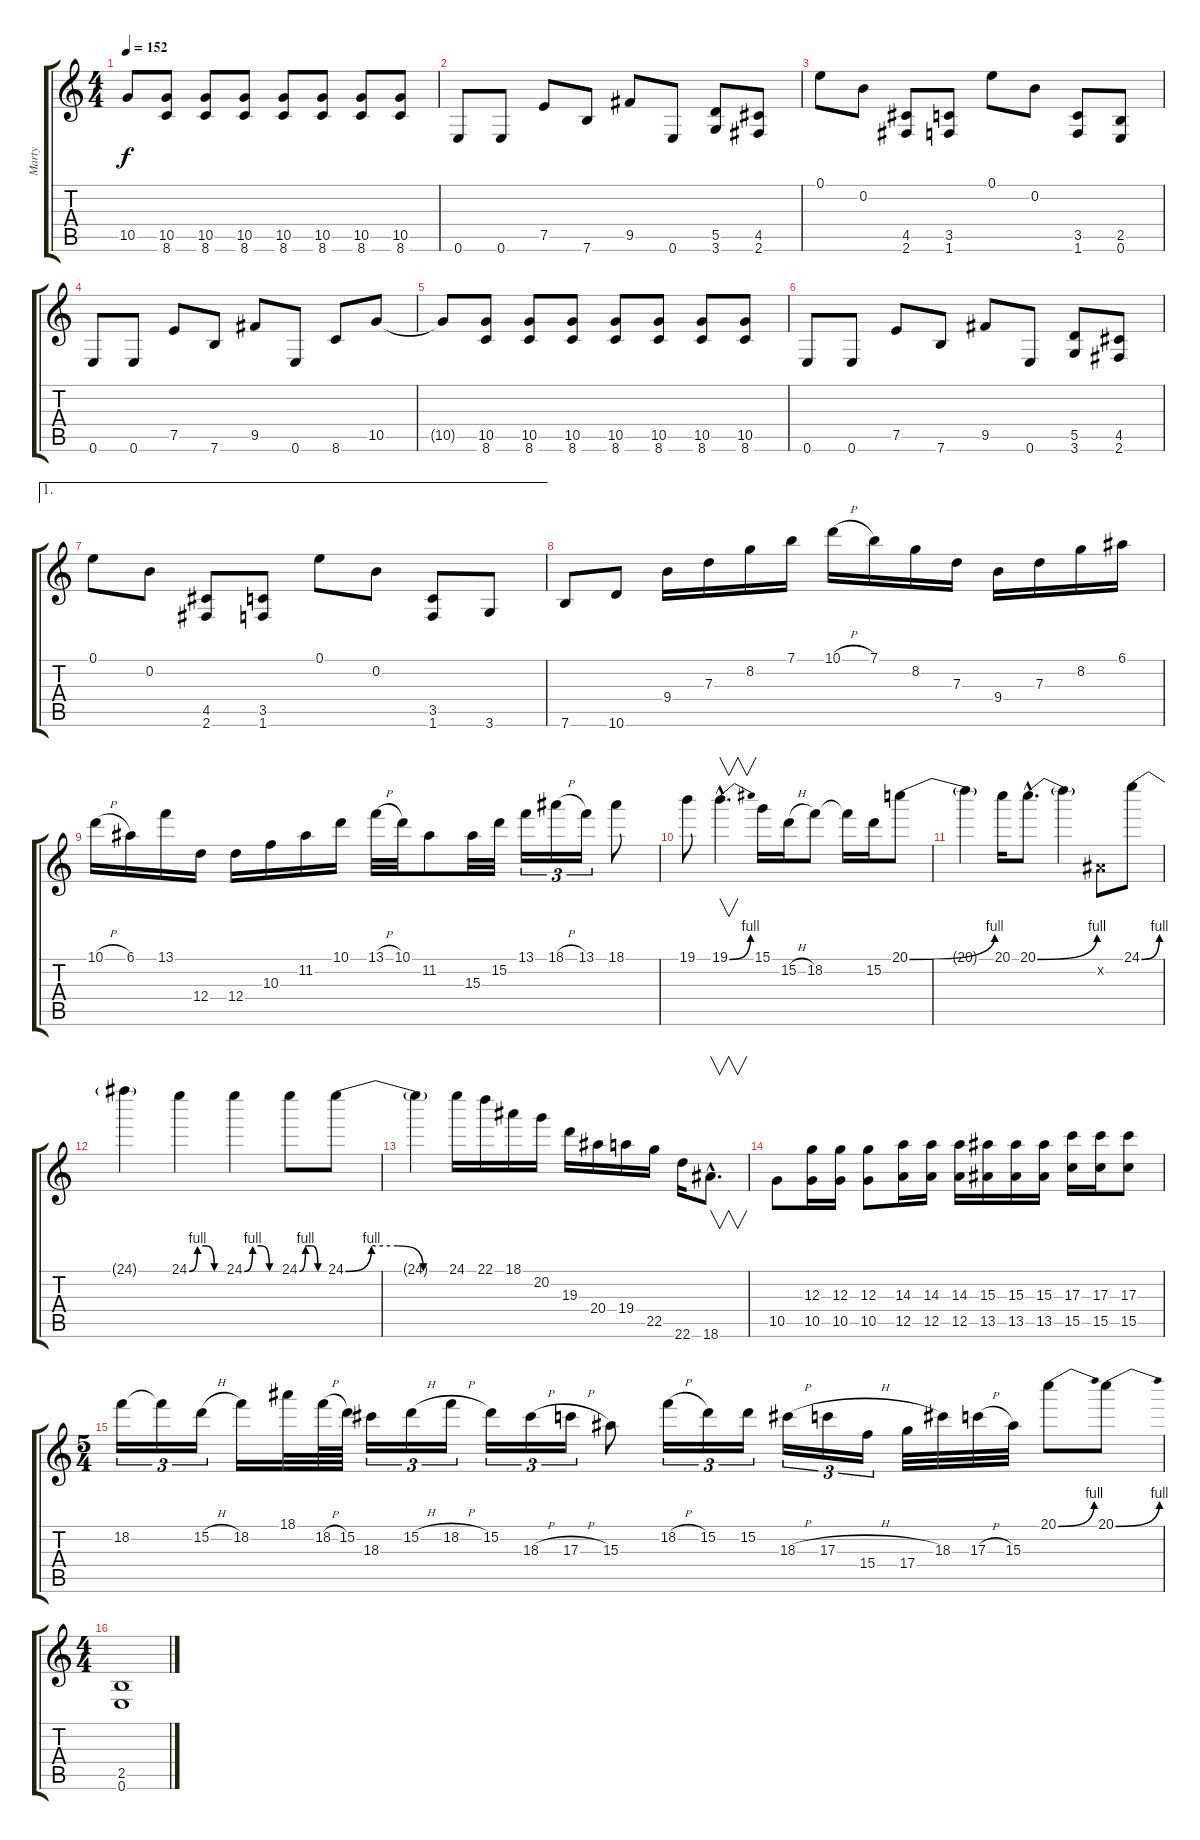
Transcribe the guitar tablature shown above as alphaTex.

\track ("Marty" "Marty") {instrument distortionguitar}
\staff {score tabs}
\tuning (E4 B3 G3 D3 A2 E2) {hide}
\ts (4 4)
\tempo 152
\clef g2
\ks c
10.5{t}.8{dy f} (10.5 8.6).8 (10.5 8.6).8 (10.5 8.6).8 (10.5 8.6).8 (10.5 8.6).8 (10.5 8.6).8 (10.5 8.6).8 |
0.6.8 0.6.8 7.5.8 7.6.8 9.5.8 0.6.8 (5.5 3.6).8 (4.5 2.6).8 |
0.1.8 0.2.8 (4.5 2.6).8 (3.5 1.6).8 0.1.8 0.2.8 (3.5 1.6).8 (2.5 0.6).8 |
0.6.8 0.6.8 7.5.8 7.6.8 9.5.8 0.6.8 8.6.8 10.5.8 |
10.5{t}.8 (10.5 8.6).8 (10.5 8.6).8 (10.5 8.6).8 (10.5 8.6).8 (10.5 8.6).8 (10.5 8.6).8 (10.5 8.6).8 |
0.6.8 0.6.8 7.5.8 7.6.8 9.5.8 0.6.8 (5.5 3.6).8 (4.5 2.6).8 |
\ae 1
0.1.8 0.2.8 (4.5 2.6).8 (3.5 1.6).8 0.1.8 0.2.8 (3.5 1.6).8 3.6.8 |
7.6.8 10.6.8 9.4.16 7.3.16 8.2.16 7.1.16 10.1{h}.16 7.1.16 8.2.16 7.3.16 9.4.16 7.3.16 8.2.16 6.1.16 |
10.1{h}.16 6.1.16 13.1.16 12.4.16 12.4.16 10.3.16 11.2.16 10.1.16 13.1{h}.32 10.1.32 11.2.8 15.3.32 15.2.32 13.1.16{tu (3 2)} 18.1{h}.16{tu (3 2)} 13.1.16{tu (3 2)} 18.1.8 |
19.1.8 19.1{be (bend 0 0 60 4) hac}.4{v d} 15.1.16 15.2{h}.16 18.2.8 18.2{t}.16 15.2.16 20.1{be (bend 0 0 60 4)}.8 |
20.1{t}.4 20.1.16 20.1{be (bend 0 0 60 4) hac}.8{d} 20.1{t}.4 -1.2{x}.8 24.1{be (bend 0 0 60 4)}.8 |
24.1{t}.4 24.1{be (custom 0 0 15 4 30 4 45 0 60 0)}.4 24.1{be (custom 0 0 15 4 30 4 45 0 60 0)}.4 24.1{be (custom 0 0 15 4 30 4 45 0 60 0)}.8 24.1{be (custom 0 0 15 4 30 4 45 0 60 0)}.8 |
24.1{t}.4 24.1.16 22.1.16 18.1.16 20.2.16 19.3.16 20.4.16 19.4.16 22.5.16 22.6.16 18.6{hac}.8{v d} |
10.5.8 (12.3 10.5).16 (12.3 10.5).16 (12.3 10.5).8 (14.3 12.5).16 (14.3 12.5).16 (14.3 12.5).16 (15.3 13.5).16 (15.3 13.5).16 (15.3 13.5).16 (17.3 15.5).16 (17.3 15.5).16 (17.3 15.5).8 |
\ts (5 4)
18.2.16{tu (3 2)} 18.2{t}.16{tu (3 2)} 15.2{h}.16{tu (3 2)} 18.2.16 18.1.32 18.2{h}.64 15.2.64 18.3.16{tu (3 2)} 15.2{h}.16{tu (3 2)} 18.2{h}.16{tu (3 2)} 15.2.16{tu (3 2)} 18.3{h}.16{tu (3 2)} 17.3{h}.16{tu (3 2)} 15.3.8 18.2{h}.16{tu (3 2)} 15.2.16{tu (3 2)} 15.2.16{tu (3 2)} 18.3{h}.16{tu (3 2)} 17.3{h}.16{tu (3 2)} 15.4.16{tu (3 2)} 17.4.32 18.3.32 17.3{h}.32 15.3.32 20.1{be (bend 0 0 60 4)}.8 20.1{be (bend 0 0 60 4)}.8 |
\ts (4 4)
(2.5 0.6).1
